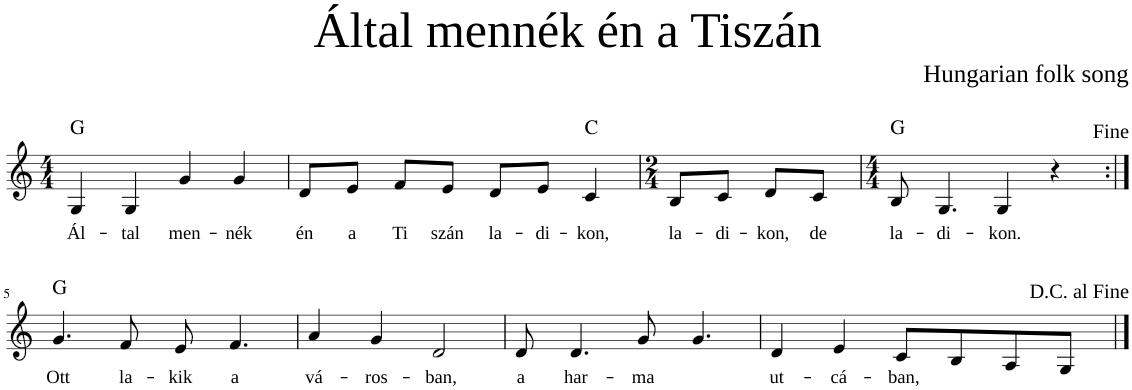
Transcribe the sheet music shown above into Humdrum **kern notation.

**kern	**text	**harte
*part1	*part1	*part1
*staff1	*staff1	*
*I"Choir	*	*
*I'Ch	*	*
*clefG2	*	*
*k[]	*	*
*M4/4	*	*
=1	=1	=1
!	!LO:LY:b	!
4G/	Ál-	G:maj
!	!LO:LY:b	!
4G/	-tal	.
!	!LO:LY:b	!
4g/	men-	.
!	!LO:LY:b	!
4g/	-nék	.
=2	=2	=2
!	!LO:LY:b	!
8d/L	én	.
!	!LO:LY:b	!
8e/J	a	.
!	!LO:LY:b	!
8f/L	Ti	.
!	!LO:LY:b	!
8e/J	szán	.
!	!LO:LY:b	!
8d/L	la-	.
!	!LO:LY:b	!
8e/J	-di-	.
!	!LO:LY:b	!
4c/	-kon,	C:maj
=3	=3	=3
*M2/4	*	*
!	!LO:LY:b	!
8B/L	la-	.
!	!LO:LY:b	!
8c/J	-di-	.
!	!LO:LY:b	!
8d/L	-kon,	.
!	!LO:LY:b	!
8c/J	de	.
=4	=4	=4
*M4/4	*	*
!	!LO:LY:b	!
8B/	la-	G:maj
!	!LO:LY:b	!
4.G/	-di-	.
!	!LO:LY:b	!
4G/	-kon.	.
4r	.	.
!LO:TX:a:t=<font face="Times New Roman"/>Fine	!	!
!!LO:LB:g=z
=5:|!	=5:|!	=5:|!
!	!LO:LY:b	!
4.g/	Ott	G:maj
!	!LO:LY:b	!
8f/	la-	.
!	!LO:LY:b	!
8e/	kik	.
!	!LO:LY:b	!
4.f/	a	.
=6	=6	=6
!	!LO:LY:b	!
4a/	vá-	.
!	!LO:LY:b	!
4g/	-ros-	.
!	!LO:LY:b	!
2d/	-ban,	.
=7	=7	=7
!	!LO:LY:b	!
8d/	a	.
!	!LO:LY:b	!
4.d/	har-	.
!	!LO:LY:b	!
8g/	-ma	.
4.g/	.	.
=8	=8	=8
!	!LO:LY:b	!
4d/	ut-	.
!	!LO:LY:b	!
4e/	-cá-	.
!	!LO:LY:b	!
8c/L	-ban,	.
8B/	.	.
8A/	.	.
8G/J	.	.
!LO:TX:a:t=<font face="Times New Roman"/>D.C. al Fine	!	!
==	==	==
*-	*-	*-
